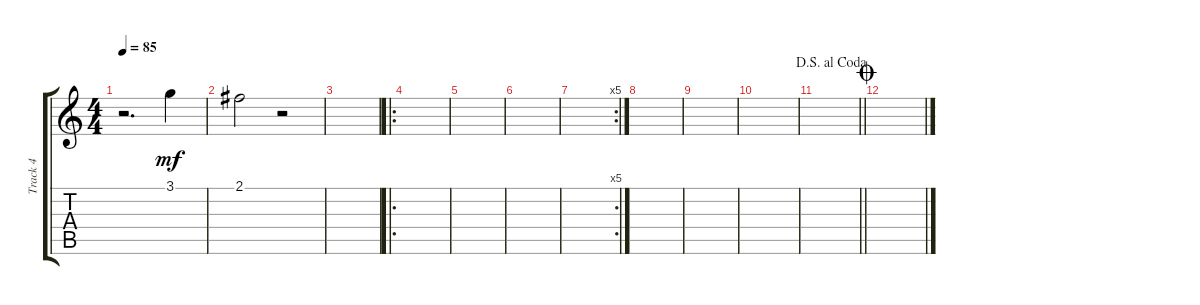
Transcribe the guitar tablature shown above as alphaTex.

\track ("Track 4" "Track 4") {instrument distortionguitar}
\staff {score tabs}
\tuning (E4 C4 G3 C3 G2 C2) {hide}
\ts (4 4)
\tempo 85
\clef g2
\ks c
r.2{d dy mf} 3.1.4 |
2.1.2 r.2 |
|
\ro
|
|
|
\rc 5
|
|
|
|
\jump dalsegnoalcoda
\barLineRight lightlight
|
\jump coda
